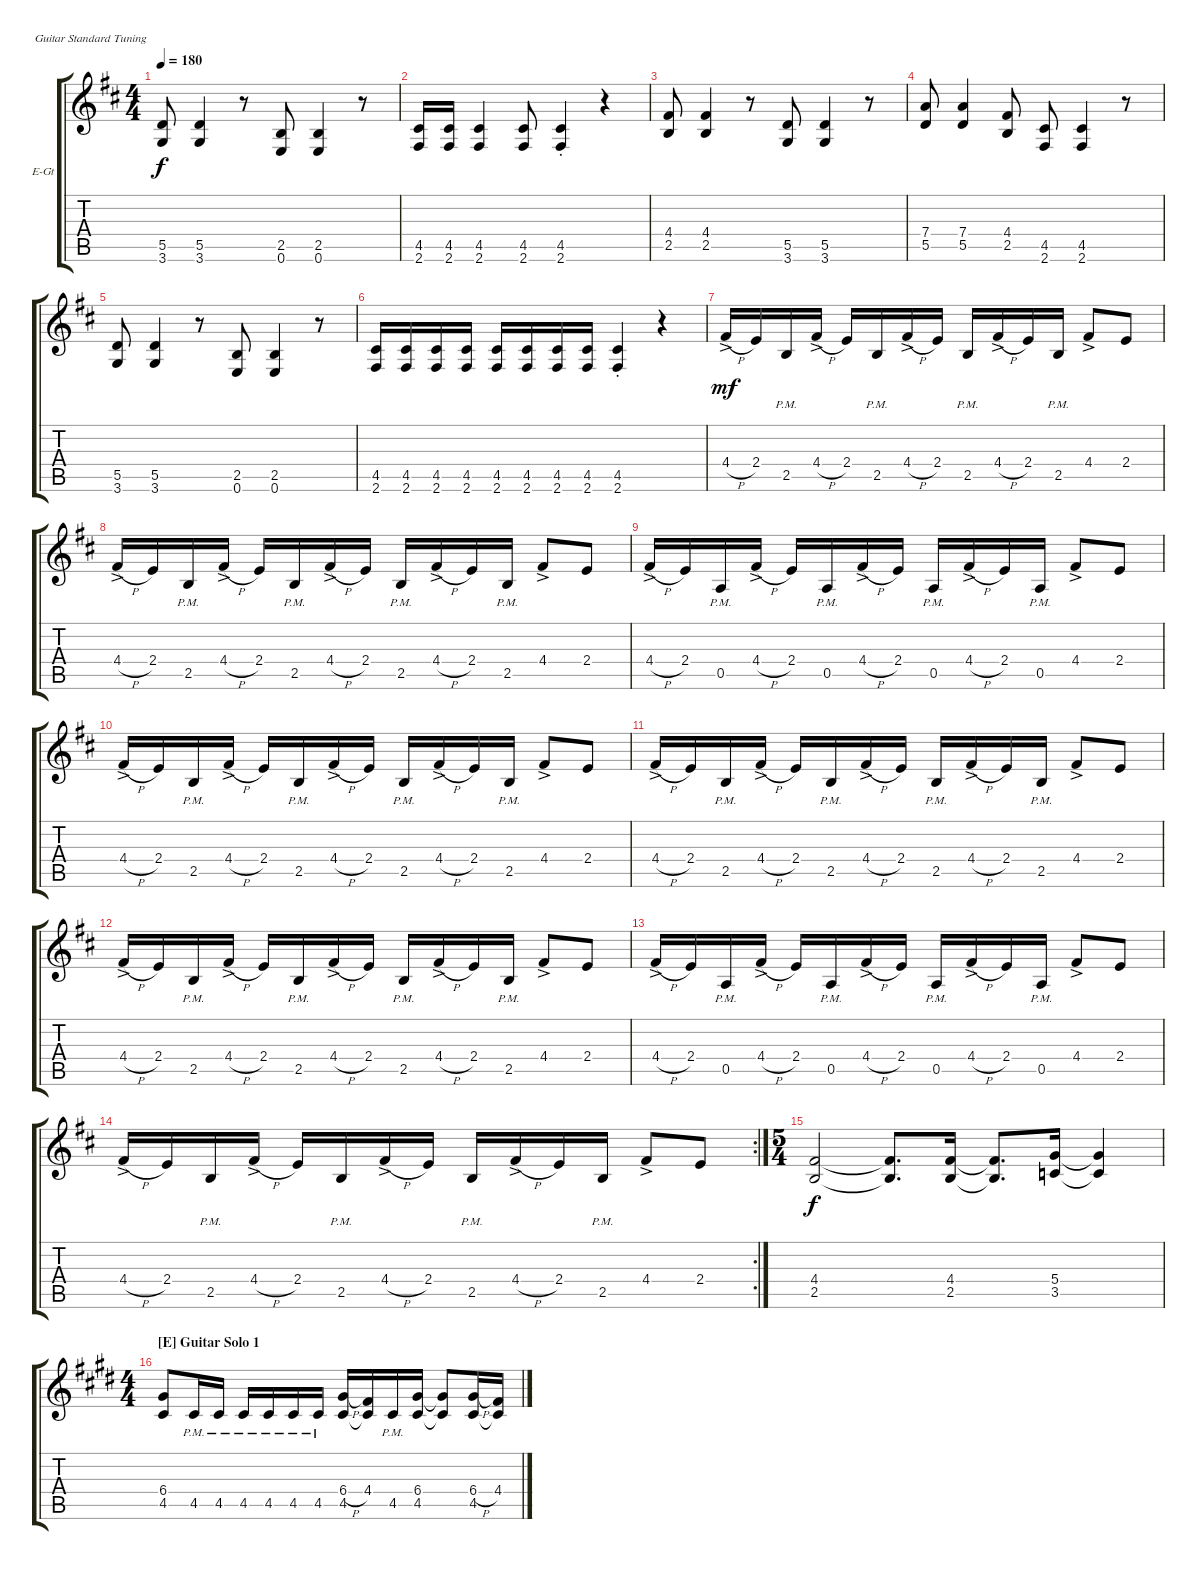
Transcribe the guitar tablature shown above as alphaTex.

\bracketExtendMode groupsimilarinstruments
\firstSystemTrackNameOrientation horizontal
\otherSystemsTrackNameOrientation horizontal
\track ("Gtr. I" "E-Gt") {instrument overdrivenguitar}
\staff {score tabs}
\tuning (E4 B3 G3 D3 A2 E2)
\ts (4 4)
\tempo 180
\clef g2
\scale
1.06305
\ks d
(5.5 3.6).8{dy f} (5.5 3.6).4 r.8 (2.5 0.6).8 (2.5 0.6).4 r.8 |
\scale
0.936948 (4.5 2.6).16 (4.5 2.6).16 (4.5 2.6).4 (4.5 2.6).8 (4.5{st} 2.6{st}).4 r.4 |
\scale
1.06305 (4.4 2.5).8 (4.4 2.5).4 r.8 (5.5 3.6).8 (5.5 3.6).4 r.8 |
\scale
0.936948 (7.4 5.5).8 (7.4 5.5).4 (4.4 2.5).8 (4.5 2.6).8 (4.5 2.6).4 r.8 |
\scale
1.06305 (5.5 3.6).8 (5.5 3.6).4 r.8 (2.5 0.6).8 (2.5 0.6).4 r.8 |
\scale
0.936948 (4.5 2.6).16 (4.5 2.6).16 (4.5 2.6).16 (4.5 2.6).16 (4.5 2.6).16 (4.5 2.6).16 (4.5 2.6).16 (4.5 2.6).16 (4.5{st} 2.6{st}).4 r.4 |
\scale
1.06305 4.4{h ac}.16{dy mf} 2.4.16 2.5{pm}.16 4.4{h ac}.16 2.4.16 2.5{pm}.16 4.4{h ac}.16 2.4.16 2.5{pm}.16 4.4{h ac}.16 2.4.16 2.5{pm}.16 4.4{ac}.8 2.4.8 |
\scale
0.936948 4.4{h ac}.16 2.4.16 2.5{pm}.16 4.4{h ac}.16 2.4.16 2.5{pm}.16 4.4{h ac}.16 2.4.16 2.5{pm}.16 4.4{h ac}.16 2.4.16 2.5{pm}.16 4.4{ac}.8 2.4.8 |
\scale
1.06305 4.4{h ac}.16 2.4.16 0.5{pm}.16 4.4{h ac}.16 2.4.16 0.5{pm}.16 4.4{h ac}.16 2.4.16 0.5{pm}.16 4.4{h ac}.16 2.4.16 0.5{pm}.16 4.4{ac}.8 2.4.8 |
\scale
0.936948 4.4{h ac}.16 2.4.16 2.5{pm}.16 4.4{h ac}.16 2.4.16 2.5{pm}.16 4.4{h ac}.16 2.4.16 2.5{pm}.16 4.4{h ac}.16 2.4.16 2.5{pm}.16 4.4{ac}.8 2.4.8 |
\scale
1.06305 4.4{h ac}.16 2.4.16 2.5{pm}.16 4.4{h ac}.16 2.4.16 2.5{pm}.16 4.4{h ac}.16 2.4.16 2.5{pm}.16 4.4{h ac}.16 2.4.16 2.5{pm}.16 4.4{ac}.8 2.4.8 |
\scale
0.936948 4.4{h ac}.16 2.4.16 2.5{pm}.16 4.4{h ac}.16 2.4.16 2.5{pm}.16 4.4{h ac}.16 2.4.16 2.5{pm}.16 4.4{h ac}.16 2.4.16 2.5{pm}.16 4.4{ac}.8 2.4.8 |
\scale
1.06305 4.4{h ac}.16 2.4.16 0.5{pm}.16 4.4{h ac}.16 2.4.16 0.5{pm}.16 4.4{h ac}.16 2.4.16 0.5{pm}.16 4.4{h ac}.16 2.4.16 0.5{pm}.16 4.4{ac}.8 2.4.8 |
\rc 2
\scale
0.936948 4.4{h ac}.16 2.4.16 2.5{pm}.16 4.4{h ac}.16 2.4.16 2.5{pm}.16 4.4{h ac}.16 2.4.16 2.5{pm}.16 4.4{h ac}.16 2.4.16 2.5{pm}.16 4.4{ac}.8 2.4.8 |
\ts (5 4)
\scale
1.09332 (4.4 2.5).2{dy f} (4.4{t} 2.5{t}).8{d} (4.4 2.5).16 (4.4{t} 2.5{t}).8{d} (5.4 3.5).16 (5.4{t} 3.5{t}).4 |
\ts (4 4)
\section ("E" "Guitar Solo 1")
\scale
0.906684
\ks e
(6.4 4.5).8 4.5{pm}.16 4.5{pm}.16 4.5{pm}.16 4.5{pm}.16 4.5{pm}.16 4.5{pm}.16 (6.4{h} 4.5).16 (4.4 4.5{t}).16 4.5{pm}.16 (6.4 4.5).16 (6.4{t} 4.5{t}).8 (6.4{h} 4.5).16 (4.4 4.5{t}).16
